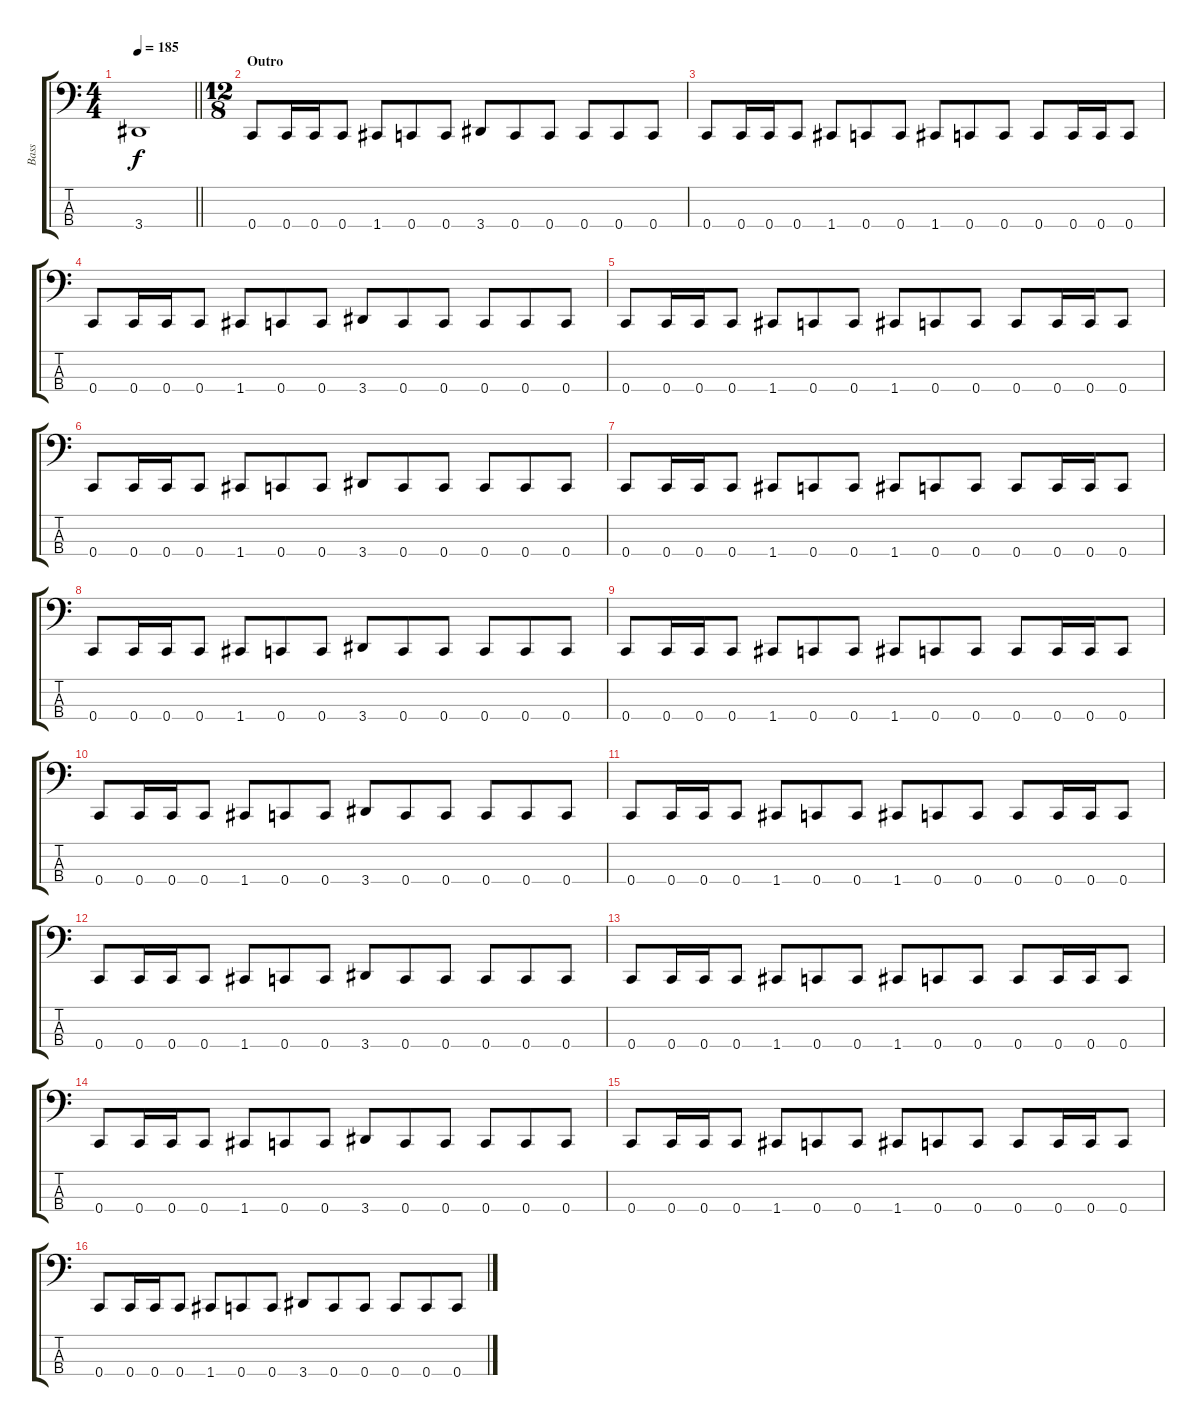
\track ("Bass" "Bass") {instrument electricbasspick}
\staff {score tabs}
\tuning (F2 C2 G1 C1) {hide}
\ts (4 4)
\tempo 185
\clef f4
\barLineRight lightlight
\ks c
3.4.1{dy f} |
\ts (12 8)
\section ("" "Outro")
0.4.8 0.4.16 0.4.16 0.4.8 1.4.8 0.4.8 0.4.8 3.4.8 0.4.8 0.4.8 0.4.8 0.4.8 0.4.8 |
0.4.8 0.4.16 0.4.16 0.4.8 1.4.8 0.4.8 0.4.8 1.4.8 0.4.8 0.4.8 0.4.8 0.4.16 0.4.16 0.4.8 |
0.4.8 0.4.16 0.4.16 0.4.8 1.4.8 0.4.8 0.4.8 3.4.8 0.4.8 0.4.8 0.4.8 0.4.8 0.4.8 |
0.4.8 0.4.16 0.4.16 0.4.8 1.4.8 0.4.8 0.4.8 1.4.8 0.4.8 0.4.8 0.4.8 0.4.16 0.4.16 0.4.8 |
0.4.8 0.4.16 0.4.16 0.4.8 1.4.8 0.4.8 0.4.8 3.4.8 0.4.8 0.4.8 0.4.8 0.4.8 0.4.8 |
0.4.8 0.4.16 0.4.16 0.4.8 1.4.8 0.4.8 0.4.8 1.4.8 0.4.8 0.4.8 0.4.8 0.4.16 0.4.16 0.4.8 |
0.4.8 0.4.16 0.4.16 0.4.8 1.4.8 0.4.8 0.4.8 3.4.8 0.4.8 0.4.8 0.4.8 0.4.8 0.4.8 |
0.4.8 0.4.16 0.4.16 0.4.8 1.4.8 0.4.8 0.4.8 1.4.8 0.4.8 0.4.8 0.4.8 0.4.16 0.4.16 0.4.8 |
0.4.8 0.4.16 0.4.16 0.4.8 1.4.8 0.4.8 0.4.8 3.4.8 0.4.8 0.4.8 0.4.8 0.4.8 0.4.8 |
0.4.8 0.4.16 0.4.16 0.4.8 1.4.8 0.4.8 0.4.8 1.4.8 0.4.8 0.4.8 0.4.8 0.4.16 0.4.16 0.4.8 |
0.4.8 0.4.16 0.4.16 0.4.8 1.4.8 0.4.8 0.4.8 3.4.8 0.4.8 0.4.8 0.4.8 0.4.8 0.4.8 |
0.4.8 0.4.16 0.4.16 0.4.8 1.4.8 0.4.8 0.4.8 1.4.8 0.4.8 0.4.8 0.4.8 0.4.16 0.4.16 0.4.8 |
0.4.8 0.4.16 0.4.16 0.4.8 1.4.8 0.4.8 0.4.8 3.4.8 0.4.8 0.4.8 0.4.8 0.4.8 0.4.8 |
0.4.8 0.4.16 0.4.16 0.4.8 1.4.8 0.4.8 0.4.8 1.4.8 0.4.8 0.4.8 0.4.8 0.4.16 0.4.16 0.4.8 |
0.4.8 0.4.16 0.4.16 0.4.8 1.4.8 0.4.8 0.4.8 3.4.8 0.4.8 0.4.8 0.4.8 0.4.8 0.4.8
